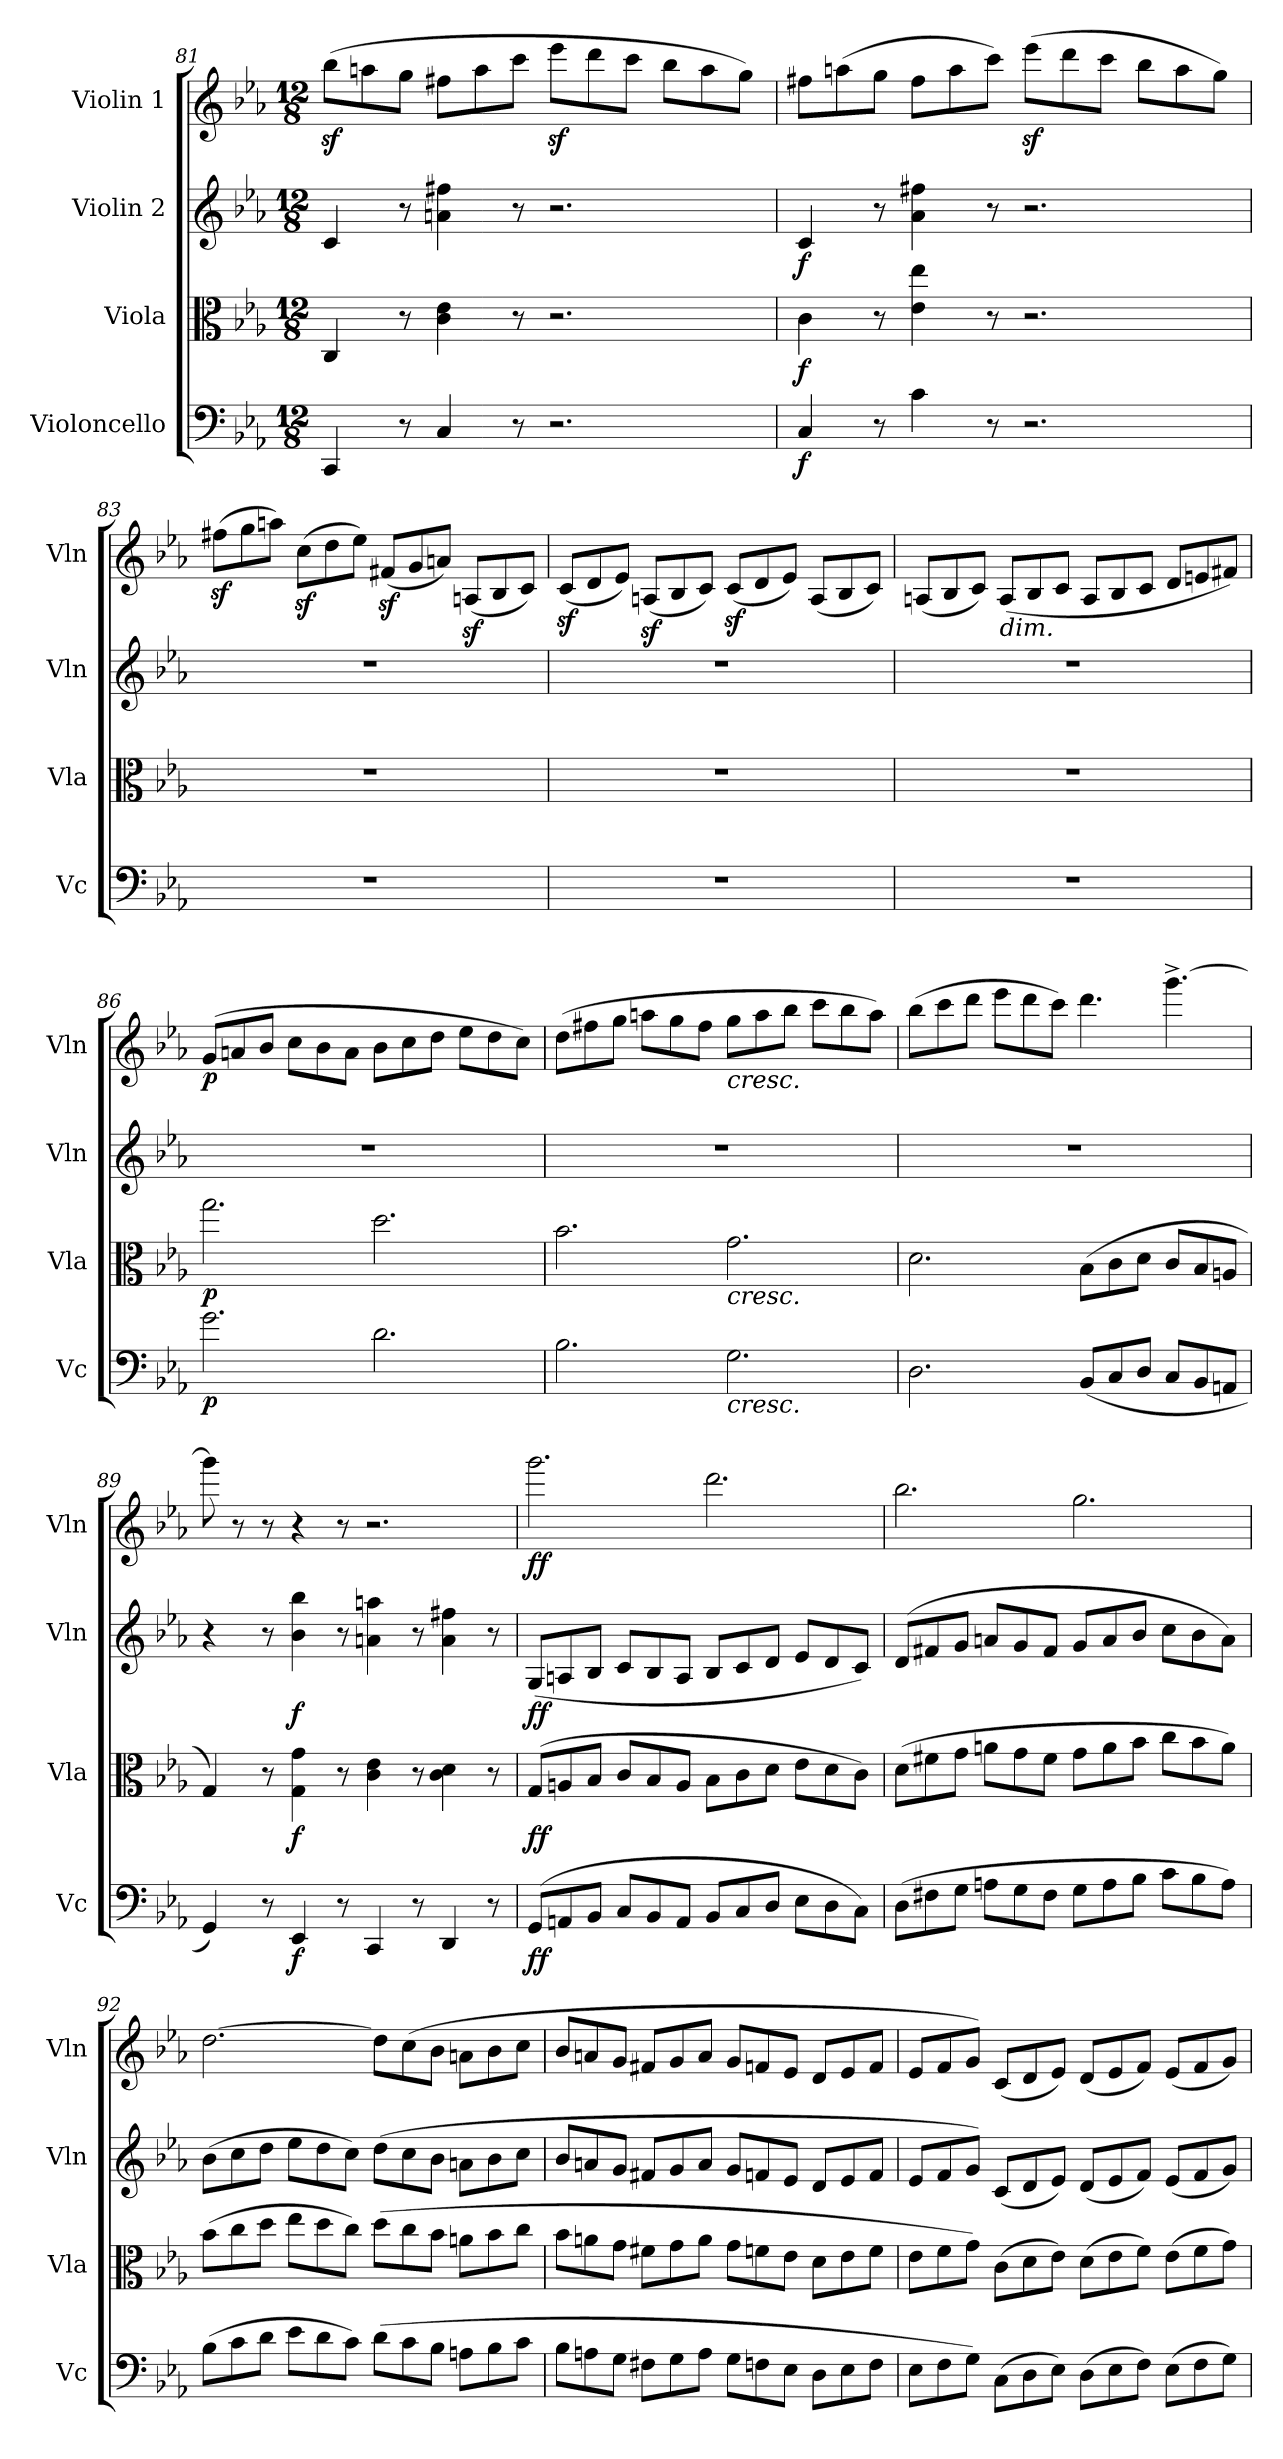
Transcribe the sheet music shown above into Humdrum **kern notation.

**kern	**dynam	**kern	**dynam	**kern	**dynam	**kern	**dynam
*part4	*part4	*part3	*part3	*part2	*part2	*part1	*part1
*staff4	*staff4	*staff3	*staff3	*staff2	*staff2	*staff1	*staff1
*I"Violoncello	*	*I"Viola	*	*I"Violin 2	*	*I"Violin 1	*
*I'Vc	*	*I'Vla	*	*I'Vln	*	*I'Vln	*
*clefF4	*	*clefC3	*	*clefG2	*	*clefG2	*
*k[b-e-a-]	*	*k[b-e-a-]	*	*k[b-e-a-]	*	*k[b-e-a-]	*
*M12/8	*	*M12/8	*	*M12/8	*	*M12/8	*
=81	=81	=81	=81	=81	=81	=81	=81
4CC/	.	4C/	.	4c/	.	(8bb-z<\L	.
.	.	.	.	.	.	8aan\	.
8r	.	8r	.	8r	.	8gg\J	.
4C/	.	4c\ 4e-\	.	4an\ 4ff#X\	.	8ff#X\L	.
.	.	.	.	.	.	8aa\	.
8r	.	8r	.	8r	.	8ccc\J	.
2.r	.	2.r	.	2.r	.	8eee-z<\L	.
.	.	.	.	.	.	8ddd\	.
.	.	.	.	.	.	8ccc\J	.
.	.	.	.	.	.	8bb-\L	.
.	.	.	.	.	.	8aa\	.
.	.	.	.	.	.	8gg\J)	.
!!LO:LB:g=z
=82	=82	=82	=82	=82	=82	=82	=82
!	!LO:DY:b	!	!LO:DY:b	!	!LO:DY:b	!	!
4C/	f	4c\	f	4c/	f	8ff#X\L	.
.	.	.	.	.	.	(8aan\	.
8r	.	8r	.	8r	.	8gg\J	.
4c\	.	4e-\ 4ee-\	.	4a-\ 4ff#X\	.	8ff#\L	.
.	.	.	.	.	.	8aa\	.
8r	.	8r	.	8r	.	8ccc\J)	.
2.r	.	2.r	.	2.r	.	(8eee-z<\L	.
.	.	.	.	.	.	8ddd\	.
.	.	.	.	.	.	8ccc\J	.
.	.	.	.	.	.	8bb-\L	.
.	.	.	.	.	.	8aa\	.
.	.	.	.	.	.	8gg\J)	.
!!LO:LB:g=z
=83	=83	=83	=83	=83	=83	=83	=83
1.r	.	1.r	.	1.r	.	(8ff#Xz<\L	.
.	.	.	.	.	.	8gg\	.
.	.	.	.	.	.	8aan\J)	.
.	.	.	.	.	.	(8ccz<\L	.
.	.	.	.	.	.	8dd\	.
.	.	.	.	.	.	8ee-\J)	.
.	.	.	.	.	.	(8f#Xz</L	.
.	.	.	.	.	.	8g/	.
.	.	.	.	.	.	8an/J)	.
.	.	.	.	.	.	(8Anz</L	.
.	.	.	.	.	.	8B-/	.
.	.	.	.	.	.	8c/J)	.
=84	=84	=84	=84	=84	=84	=84	=84
1.r	.	1.r	.	1.r	.	(8cz</L	.
.	.	.	.	.	.	8d/	.
.	.	.	.	.	.	8e-/J)	.
.	.	.	.	.	.	(8Anz</L	.
.	.	.	.	.	.	8B-/	.
.	.	.	.	.	.	8c/J)	.
.	.	.	.	.	.	(8cz</L	.
.	.	.	.	.	.	8d/	.
.	.	.	.	.	.	8e-/J)	.
.	.	.	.	.	.	(8A/L	.
.	.	.	.	.	.	8B-/	.
.	.	.	.	.	.	8c/J)	.
=85	=85	=85	=85	=85	=85	=85	=85
1.r	.	1.r	.	1.r	.	(8An/L	.
.	.	.	.	.	.	8B-/	.
.	.	.	.	.	.	8c/J)	.
!	!	!	!	!	!	!LO:TX:b:i:t=dim.	!
.	.	.	.	.	.	(8A/L	.
.	.	.	.	.	.	8B-/	.
.	.	.	.	.	.	8c/J	.
.	.	.	.	.	.	8A/L	.
.	.	.	.	.	.	8B-/	.
.	.	.	.	.	.	8c/J	.
.	.	.	.	.	.	8d/L	.
.	.	.	.	.	.	8en/	.
.	.	.	.	.	.	8f#X/J)	.
!!LO:LB:g=z
=86	=86	=86	=86	=86	=86	=86	=86
!	!LO:DY:b	!	!LO:DY:b	!	!	!	!LO:DY:b
2.g\	p	2.gg\	p	1.r	.	(8g/L	p
.	.	.	.	.	.	8an/	.
.	.	.	.	.	.	8b-/J	.
.	.	.	.	.	.	8cc\L	.
.	.	.	.	.	.	8b-\	.
.	.	.	.	.	.	8a\J	.
2.d\	.	2.dd\	.	.	.	8b-\L	.
.	.	.	.	.	.	8cc\	.
.	.	.	.	.	.	8dd\J	.
.	.	.	.	.	.	8ee-\L	.
.	.	.	.	.	.	8dd\	.
.	.	.	.	.	.	8cc\J)	.
=87	=87	=87	=87	=87	=87	=87	=87
2.B-\	.	2.b-\	.	1.r	.	(8dd\L	.
.	.	.	.	.	.	8ff#X\	.
.	.	.	.	.	.	8gg\J	.
.	.	.	.	.	.	8aan\L	.
.	.	.	.	.	.	8gg\	.
.	.	.	.	.	.	8ff#\J	.
!	!	!	!	!	!	!LO:TX:b:i:t=cresc.	!
!	!	!LO:TX:b:i:t=cresc.	!	!	!	!	!
!LO:TX:b:i:t=cresc.	!	!	!	!	!	!	!
2.G\	.	2.g\	.	.	.	8gg\L	.
.	.	.	.	.	.	8aa\	.
.	.	.	.	.	.	8bb-\J	.
.	.	.	.	.	.	8ccc\L	.
.	.	.	.	.	.	8bb-\	.
.	.	.	.	.	.	8aa\J)	.
!!LO:LB:g=z
=88	=88	=88	=88	=88	=88	=88	=88
2.D\	.	2.d\	.	1.r	.	(8bb-\L	.
.	.	.	.	.	.	8ccc\	.
.	.	.	.	.	.	8ddd\J	.
.	.	.	.	.	.	8eee-\L	.
.	.	.	.	.	.	8ddd\	.
.	.	.	.	.	.	8ccc\J)	.
(8BB-/L	.	(8B-\L	.	.	.	4.ddd\	.
8C/	.	8c\	.	.	.	.	.
8D/J	.	8d\J	.	.	.	.	.
8C/L	.	8c/L	.	.	.	[4.ggg^\	.
8BB-/	.	8B-/	.	.	.	.	.
8AAn/J	.	8An/J	.	.	.	.	.
=89	=89	=89	=89	=89	=89	=89	=89
4GG/)	.	4G/)	.	4r	.	8ggg\]	.
.	.	.	.	.	.	8r	.
8r	.	8r	.	8r	.	8r	.
!	!LO:DY:b	!	!LO:DY:b	!	!LO:DY:b	!	!
4EE-/	f	4G\ 4g\	f	4b-\ 4bb-\	f	4r	.
8r	.	8r	.	8r	.	8r	.
4CC/	.	4c\ 4e-\	.	4an\ 4aan\	.	2.r	.
8r	.	8r	.	8r	.	.	.
4DD/	.	4c\ 4d\	.	4a\ 4ff#X\	.	.	.
8r	.	8r	.	8r	.	.	.
=90	=90	=90	=90	=90	=90	=90	=90
!	!LO:DY:b	!	!LO:DY:b	!	!LO:DY:b	!	!LO:DY:b
(8GG/L	ff	(8G/L	ff	(8G/L	ff	2.ggg\	ff
8AAn/	.	8An/	.	8An/	.	.	.
8BB-/J	.	8B-/J	.	8B-/J	.	.	.
8C/L	.	8c/L	.	8c/L	.	.	.
8BB-/	.	8B-/	.	8B-/	.	.	.
8AA/J	.	8A/J	.	8A/J	.	.	.
8BB-/L	.	8B-\L	.	8B-/L	.	2.ddd\	.
8C/	.	8c\	.	8c/	.	.	.
8D/J	.	8d\J	.	8d/J	.	.	.
8E-\L	.	8e-\L	.	8e-/L	.	.	.
8D\	.	8d\	.	8d/	.	.	.
8C\J)	.	8c\J)	.	8c/J)	.	.	.
=91	=91	=91	=91	=91	=91	=91	=91
(8D\L	.	(8d\L	.	(8d/L	.	2.bb-\	.
8F#X\	.	8f#X\	.	8f#X/	.	.	.
8G\J	.	8g\J	.	8g/J	.	.	.
8An\L	.	8an\L	.	8an/L	.	.	.
8G\	.	8g\	.	8g/	.	.	.
8F#\J	.	8f#\J	.	8f#/J	.	.	.
8G\L	.	8g\L	.	8g/L	.	2.gg\	.
8A\	.	8a\	.	8a/	.	.	.
8B-\J	.	8b-\J	.	8b-/J	.	.	.
8c\L	.	8cc\L	.	8cc\L	.	.	.
8B-\	.	8b-\	.	8b-\	.	.	.
8A\J)	.	8a\J)	.	8a\J)	.	.	.
!!LO:LB:g=z
=92	=92	=92	=92	=92	=92	=92	=92
(8B-\L	.	(8b-\L	.	(8b-\L	.	[2.dd\	.
8c\	.	8cc\	.	8cc\	.	.	.
8d\J	.	8dd\J	.	8dd\J	.	.	.
8e-\L	.	8ee-\L	.	8ee-\L	.	.	.
8d\	.	8dd\	.	8dd\	.	.	.
8c\J)	.	8cc\J)	.	8cc\J)	.	.	.
(8d\L	.	(8dd\L	.	(8dd\L	.	8dd\L]	.
8c\	.	8cc\	.	8cc\	.	(8cc\	.
8B-\J	.	8b-\J	.	8b-\J	.	8b-\J	.
8An\L	.	8an\L	.	8an\L	.	8an\L	.
8B-\	.	8b-\	.	8b-\	.	8b-\	.
8c\J	.	8cc\J	.	8cc\J	.	8cc\J	.
=93	=93	=93	=93	=93	=93	=93	=93
8B-\L	.	8b-\L	.	8b-/L	.	8b-/L	.
8An\	.	8an\	.	8an/	.	8an/	.
8G\J	.	8g\J	.	8g/J	.	8g/J	.
8F#X\L	.	8f#X\L	.	8f#X/L	.	8f#X/L	.
8G\	.	8g\	.	8g/	.	8g/	.
8A\J	.	8a\J	.	8a/J	.	8a/J	.
8G\L	.	8g\L	.	8g/L	.	8g/L	.
8Fn\	.	8fn\	.	8fn/	.	8fn/	.
8E-\J	.	8e-\J	.	8e-/J	.	8e-/J	.
8D\L	.	8d\L	.	8d/L	.	8d/L	.
8E-\	.	8e-\	.	8e-/	.	8e-/	.
8F\J	.	8f\J	.	8f/J	.	8f/J	.
!!LO:PB:g=z
=94	=94	=94	=94	=94	=94	=94	=94
8E-\L	.	8e-\L	.	8e-/L	.	8e-/L	.
8F\	.	8f\	.	8f/	.	8f/	.
8G\J)	.	8g\J)	.	8g/J)	.	8g/J)	.
!	!LO:DY:b	!	!	!	!	!	!
!	!LO:DY:n=1:b	!	!LO:DY:b	!	!	!	!
!	!	!	!LO:DY:n=1:b	!	!LO:DY:b	!	!
!	!	!	!	!	!LO:DY:n=1:b	!	!LO:DY:b
!	!	!	!	!	!	!	!LO:DY:n=1:b
(8C\L	ff other-dynamics	(8c\L	ff other-dynamics	(8c/L	ff other-dynamics	(8c/L	ff other-dynamics
8D\	.	8d\	.	8d/	.	8d/	.
8E-\J)	.	8e-\J)	.	8e-/J)	.	8e-/J)	.
(8D\L	.	(8d\L	.	(8d/L	.	(8d/L	.
8E-\	.	8e-\	.	8e-/	.	8e-/	.
8F\J)	.	8f\J)	.	8f/J)	.	8f/J)	.
(8E-\L	.	(8e-\L	.	(8e-/L	.	(8e-/L	.
8F\	.	8f\	.	8f/	.	8f/	.
8G\J)	.	8g\J)	.	8g/J)	.	8g/J)	.
=	=	=	=	=	=	=	=
*-	*-	*-	*-	*-	*-	*-	*-
